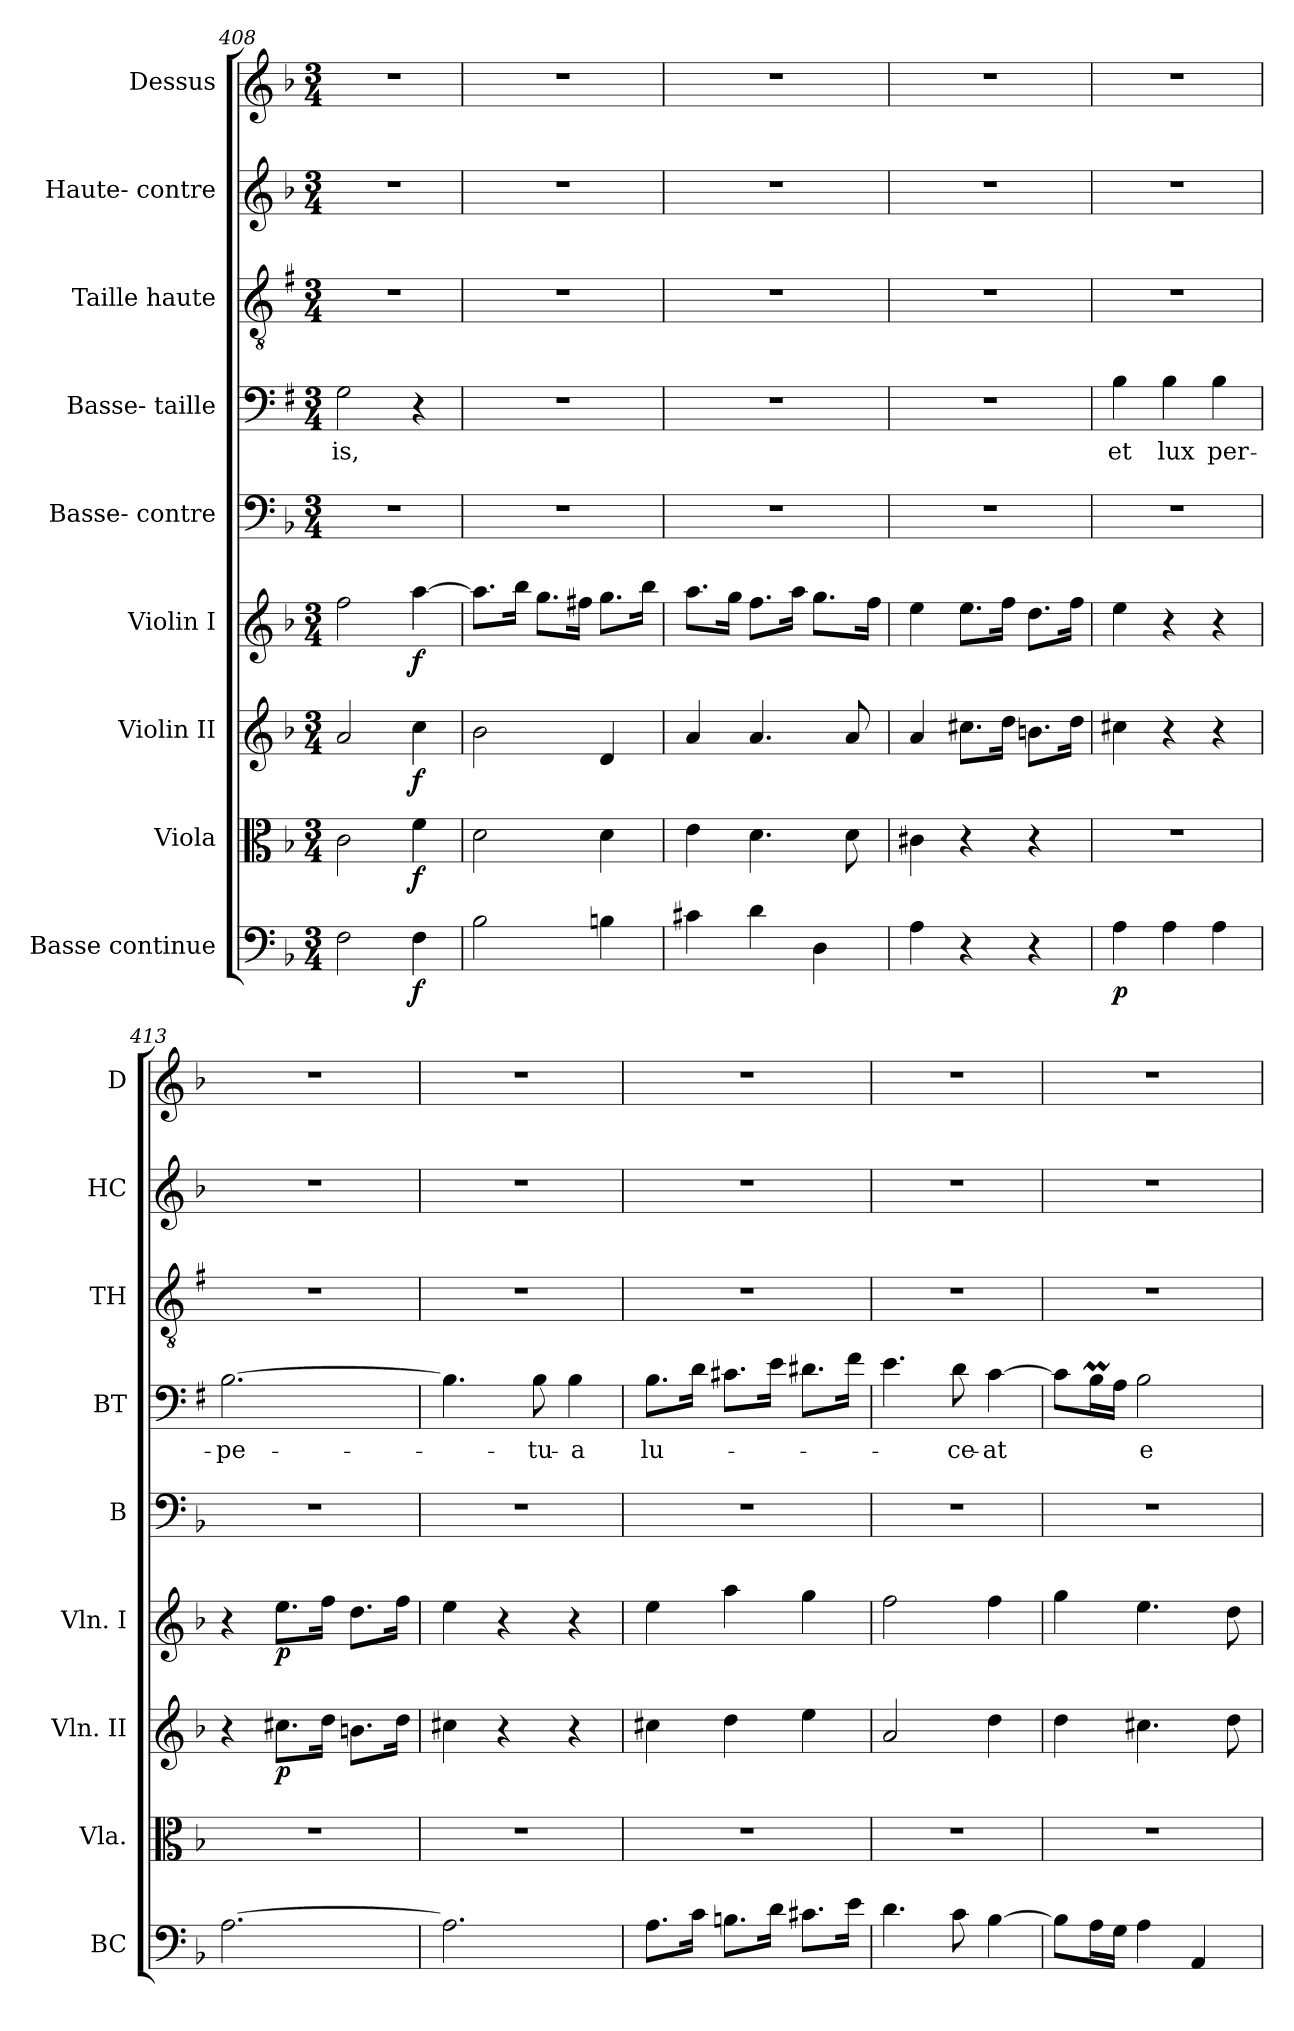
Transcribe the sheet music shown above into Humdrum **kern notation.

**kern	**dynam	**kern	**dynam	**kern	**dynam	**kern	**dynam	**kern	**kern	**text	**kern	**kern	**kern
*part9	*part9	*part8	*part8	*part7	*part7	*part6	*part6	*part5	*part4	*part4	*part3	*part2	*part1
*staff9	*staff9	*staff8	*staff8	*staff7	*staff7	*staff6	*staff6	*staff5	*staff4	*staff4	*staff3	*staff2	*staff1
*I"Basse  continue	*	*I"Viola	*	*I"Violin II	*	*I"Violin I	*	*I"Basse- contre	*I"Basse- taille	*	*I"Taille haute	*I"Haute- contre	*I"Dessus
*I'BC	*	*I'Vla.	*	*I'Vln. II	*	*I'Vln. I	*	*I'B	*I'BT	*	*I'TH	*I'HC	*I'D
*clefF4	*	*clefC3	*	*clefG2	*	*clefG2	*	*clefF4	*clefF4	*	*clefGv2	*clefG2	*clefG2
*	*	*	*	*	*	*	*	*	*ITrd1c2	*	*ITrd1c2	*	*
*k[b-]	*	*k[b-]	*	*k[b-]	*	*k[b-]	*	*k[b-]	*k[b-]	*	*k[b-]	*k[b-]	*k[b-]
*F:	*	*F:	*	*F:	*	*F:	*	*F:	*F:	*	*F:	*F:	*F:
*M3/4	*	*M3/4	*	*M3/4	*	*M3/4	*	*M3/4	*M3/4	*	*M3/4	*M3/4	*M3/4
=408	=408	=408	=408	=408	=408	=408	=408	=408	=408	=408	=408	=408	=408
!	!	!	!	!	!	!	!	!	!	!LO:LY:b	!	!	!
2F\	.	2c\	.	2a/	.	2ff\	.	2.r	2F\	-is,	2.r	2.r	2.r
!	!LO:DY:b	!	!LO:DY:b	!	!LO:DY:b	!	!LO:DY:b	!	!	!	!	!	!
4F\	f	4f\	f	4cc\	f	[4aa\	f	.	4r	.	.	.	.
=409	=409	=409	=409	=409	=409	=409	=409	=409	=409	=409	=409	=409	=409
2B-\	.	2d\	.	2b-\	.	8.aa\L]	.	2.r	2.r	.	2.r	2.r	2.r
.	.	.	.	.	.	16bb-\Jk	.	.	.	.	.	.	.
.	.	.	.	.	.	8.gg\L	.	.	.	.	.	.	.
.	.	.	.	.	.	16ff#X\Jk	.	.	.	.	.	.	.
4Bn\	.	4d\	.	4d/	.	8.gg\L	.	.	.	.	.	.	.
.	.	.	.	.	.	16bb-\Jk	.	.	.	.	.	.	.
=410	=410	=410	=410	=410	=410	=410	=410	=410	=410	=410	=410	=410	=410
4c#X\	.	4e\	.	4a/	.	8.aa\L	.	2.r	2.r	.	2.r	2.r	2.r
.	.	.	.	.	.	16gg\Jk	.	.	.	.	.	.	.
4d\	.	4.d\	.	4.a/	.	8.ff\L	.	.	.	.	.	.	.
.	.	.	.	.	.	16aa\Jk	.	.	.	.	.	.	.
4D\	.	.	.	.	.	8.gg\L	.	.	.	.	.	.	.
.	.	8d\	.	8a/	.	.	.	.	.	.	.	.	.
.	.	.	.	.	.	16ff\Jk	.	.	.	.	.	.	.
=411	=411	=411	=411	=411	=411	=411	=411	=411	=411	=411	=411	=411	=411
4A\	.	4c#X\	.	4a/	.	4ee\	.	2.r	2.r	.	2.r	2.r	2.r
4r	.	4r	.	8.cc#X\L	.	8.ee\L	.	.	.	.	.	.	.
.	.	.	.	16dd\Jk	.	16ff\Jk	.	.	.	.	.	.	.
4r	.	4r	.	8.bn\L	.	8.dd\L	.	.	.	.	.	.	.
.	.	.	.	16dd\Jk	.	16ff\Jk	.	.	.	.	.	.	.
!!LO:LB:g=z
=412	=412	=412	=412	=412	=412	=412	=412	=412	=412	=412	=412	=412	=412
!	!LO:DY:b	!	!	!	!	!	!	!	!	!LO:LY:b	!	!	!
4A\	p	2.r	.	4cc#X\	.	4ee\	.	2.r	4A\	et	2.r	2.r	2.r
!	!	!	!	!	!	!	!	!	!	!LO:LY:b	!	!	!
4A\	.	.	.	4r	.	4r	.	.	4A\	lux	.	.	.
!	!	!	!	!	!	!	!	!	!	!LO:LY:b	!	!	!
4A\	.	.	.	4r	.	4r	.	.	4A\	per-	.	.	.
=413	=413	=413	=413	=413	=413	=413	=413	=413	=413	=413	=413	=413	=413
!	!	!	!	!	!	!	!	!	!	!LO:LY:b	!	!	!
[2.A\	.	2.r	.	4r	.	4r	.	2.r	[2.A\	-pe-	2.r	2.r	2.r
!	!	!	!	!	!LO:DY:b	!	!LO:DY:b	!	!	!	!	!	!
.	.	.	.	8.cc#X\L	p	8.ee\L	p	.	.	.	.	.	.
.	.	.	.	16dd\Jk	.	16ff\Jk	.	.	.	.	.	.	.
.	.	.	.	8.bn\L	.	8.dd\L	.	.	.	.	.	.	.
.	.	.	.	16dd\Jk	.	16ff\Jk	.	.	.	.	.	.	.
=414	=414	=414	=414	=414	=414	=414	=414	=414	=414	=414	=414	=414	=414
2.A\]	.	2.r	.	4cc#X\	.	4ee\	.	2.r	4.A\]	.	2.r	2.r	2.r
.	.	.	.	4r	.	4r	.	.	.	.	.	.	.
!	!	!	!	!	!	!	!	!	!	!LO:LY:b	!	!	!
.	.	.	.	.	.	.	.	.	8A\	-tu-	.	.	.
!	!	!	!	!	!	!	!	!	!	!LO:LY:b	!	!	!
.	.	.	.	4r	.	4r	.	.	4A\	-a	.	.	.
=415	=415	=415	=415	=415	=415	=415	=415	=415	=415	=415	=415	=415	=415
!	!	!	!	!	!	!	!	!	!	!LO:LY:b	!	!	!
8.A\L	.	2.r	.	4cc#X\	.	4ee\	.	2.r	8.A\L	lu-	2.r	2.r	2.r
16c\Jk	.	.	.	.	.	.	.	.	16c\Jk	.	.	.	.
8.Bn\L	.	.	.	4dd\	.	4aa\	.	.	8.Bn\L	.	.	.	.
16d\Jk	.	.	.	.	.	.	.	.	16d\Jk	.	.	.	.
8.c#X\L	.	.	.	4ee\	.	4gg\	.	.	8.c#X\L	.	.	.	.
16e\Jk	.	.	.	.	.	.	.	.	16e\Jk	.	.	.	.
=416	=416	=416	=416	=416	=416	=416	=416	=416	=416	=416	=416	=416	=416
4.d\	.	2.r	.	2a/	.	2ff\	.	2.r	4.d\	.	2.r	2.r	2.r
!	!	!	!	!	!	!	!	!	!	!LO:LY:b	!	!	!
8c\	.	.	.	.	.	.	.	.	8c\	-ce-	.	.	.
!	!	!	!	!	!	!	!	!	!	!LO:LY:b	!	!	!
[4B-\	.	.	.	4dd\	.	4ff\	.	.	[4B-\	-at	.	.	.
=417	=417	=417	=417	=417	=417	=417	=417	=417	=417	=417	=417	=417	=417
8B-\L]	.	2.r	.	4dd\	.	4gg\	.	2.r	8B-\L]	.	2.r	2.r	2.r
16A\L	.	.	.	.	.	.	.	.	16Am\L	.	.	.	.
16G\JJ	.	.	.	.	.	.	.	.	16G\JJ	.	.	.	.
!	!	!	!	!	!	!	!	!	!	!LO:LY:b	!	!	!
4A\	.	.	.	4.cc#X>\	.	4.ee>\	.	.	2A\	e-	.	.	.
4AA/	.	.	.	.	.	.	.	.	.	.	.	.	.
.	.	.	.	8dd\	.	8dd\	.	.	.	.	.	.	.
=	=	=	=	=	=	=	=	=	=	=	=	=	=
*-	*-	*-	*-	*-	*-	*-	*-	*-	*-	*-	*-	*-	*-
